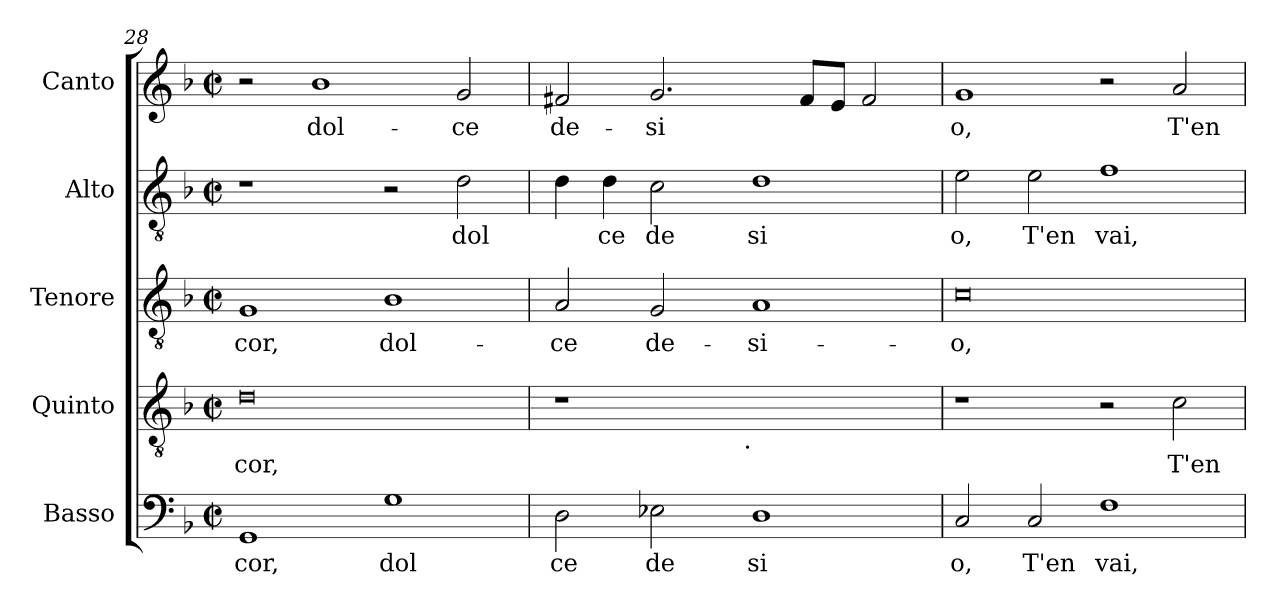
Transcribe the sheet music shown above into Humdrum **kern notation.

**kern	**text	**kern	**text	**kern	**text	**kern	**text	**kern	**text
*part5	*part5	*part4	*part4	*part3	*part3	*part2	*part2	*part1	*part1
*staff5	*staff5	*staff4	*staff4	*staff3	*staff3	*staff2	*staff2	*staff1	*staff1
*I"Basso	*	*I"Quinto	*	*I"Tenore	*	*I"Alto	*	*I"Canto	*
!!LO:LB:g=z
*clefF4	*	*clefGv2	*	*clefGv2	*	*clefGv2	*	*clefG2	*
*k[b-]	*	*k[b-]	*	*k[b-]	*	*k[b-]	*	*k[b-]	*
*F:	*	*F:	*	*F:	*	*F:	*	*F:	*
*M2/2	*	*M2/2	*	*M2/2	*	*M2/2	*	*M2/2	*
*met(c|)	*	*met(c|)	*	*met(c|)	*	*met(c|)	*	*met(c|)	*
=28	=28	=28	=28	=28	=28	=28	=28	=28	=28
!	!LO:LY:b:cj	!	!LO:LY:b:cj	!	!LO:LY:b:cj	!	!	!	!
1GG	cor,	0d	cor,	1G	cor,	1r	.	2r	.
!	!	!	!	!	!	!	!	!	!LO:LY:b:cj
.	.	.	.	.	.	.	.	1b-	dol-
!	!LO:LY:b:cj	!	!	!	!LO:LY:b:cj	!	!	!	!
1G	dol	.	.	1B-	dol-	2r	.	.	.
!	!	!	!	!	!	!	!LO:LY:b:cj	!	!LO:LY:b:cj
.	.	.	.	.	.	2d\	dol	2g/	-ce
=29	=29	=29	=29	=29	=29	=29	=29	=29	=29
!	!LO:LY:b:cj	!	!	!	!LO:LY:b:cj	!	!LO:LY:b:cj	!	!LO:LY:b:cj
*	*	*^	*	*	*	*	*	*	*
2D\	ce	1r	2ryy	.	2A/	-ce	4d\	.	2f#X/	de-
!	!	!	!	!	!	!	!	!LO:LY:b:cj	!	!
.	.	.	.	.	.	.	4d\	ce	.	.
!	!LO:LY:b:cj	!	!	!	!	!LO:LY:b:cj	!	!LO:LY:b:cj	!	!LO:LY:b:cj
2E-X\	de	.	4ryy	.	2G/	de-	2c\	de	2.g/	-si-
.	.	.	8...ryy	.	.	.	.	.	.	.
!	!	!	!LO:TX:b:t=.	!	!	!	!	!	!	!
.	.	.	1ryy	.	.	.	.	.	.	.
!	!LO:LY:b:cj	!	!	!	!	!LO:LY:b:cj	!	!LO:LY:b:cj	!	!
1D	si	1ryy	.	.	1A	-si-	1d	si	.	.
!	!	!	!	!	!	!	!	!	!	!LO:LY:b:cj
.	.	.	.	.	.	.	.	.	8f#/L	--
!	!	!	!	!	!	!	!	!	!	!LO:LY:b:cj
.	.	.	.	.	.	.	.	.	8e/J	--
!	!	!	!	!	!	!	!	!	!	!LO:LY:b:cj
.	.	.	.	.	.	.	.	.	2f#/	--
.	.	.	64ryy	.	.	.	.	.	.	.
=30	=30	=30	=30	=30	=30	=30	=30	=30	=30	=30
!	!LO:LY:b:cj	!	!	!	!	!LO:LY:b:cj	!	!LO:LY:b:cj	!	!LO:LY:b:cj
*	*	*v	*v	*	*	*	*	*	*	*
2C/	o,	1r	.	0c	-o,	2e\	o,	1g	-o,
!	!LO:LY:b:cj	!	!	!	!	!	!LO:LY:b:cj	!	!
2C/	T'en	.	.	.	.	2e\	T'en	.	.
!	!LO:LY:b:cj	!	!	!	!	!	!LO:LY:b:cj	!	!
1F	vai,	2r	.	.	.	1f	vai,	2r	.
!	!	!	!LO:LY:b:cj	!	!	!	!	!	!LO:LY:b:cj
.	.	2c\	T'en	.	.	.	.	2a/	T'en
=	=	=	=	=	=	=	=	=	=
*-	*-	*-	*-	*-	*-	*-	*-	*-	*-
